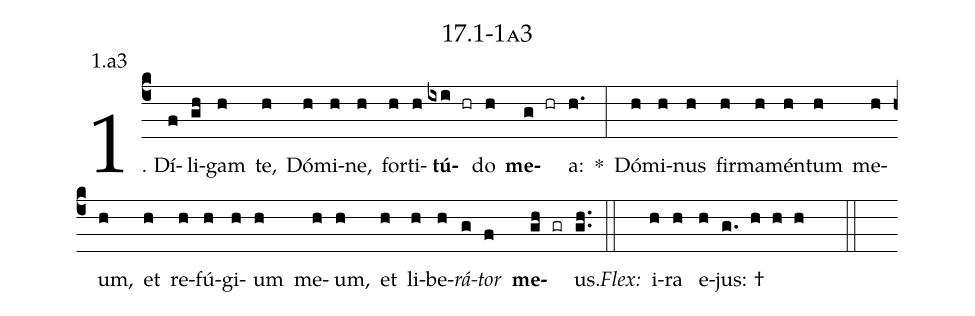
name: 17.1-1a3;
annotation: 1.a3;
%%
(c4)1. Dí(f)li(gh)gam(h) te,(h) Dó(h)mi(h)ne,(h) for(h)ti(h)<b>tú</b>(ixi hr)do(h) <b>me</b>(g hr)a:(h.) *(:) Dó(h)mi(h)nus(h) fir(h)ma(h)mén(h)tum(h) me(h)um,(h) et(h) re(h)fú(h)gi(h)um(h) me(h)um,(h) et(h) li(h)be(h)<i>rá</i>(g)<i>tor</i>(f) <b>me</b>(gh gr)us.(gh..) (::)
<i>Flex:</i>()  i(h)ra(h) e(h)jus: †(g. h h h  ::)
